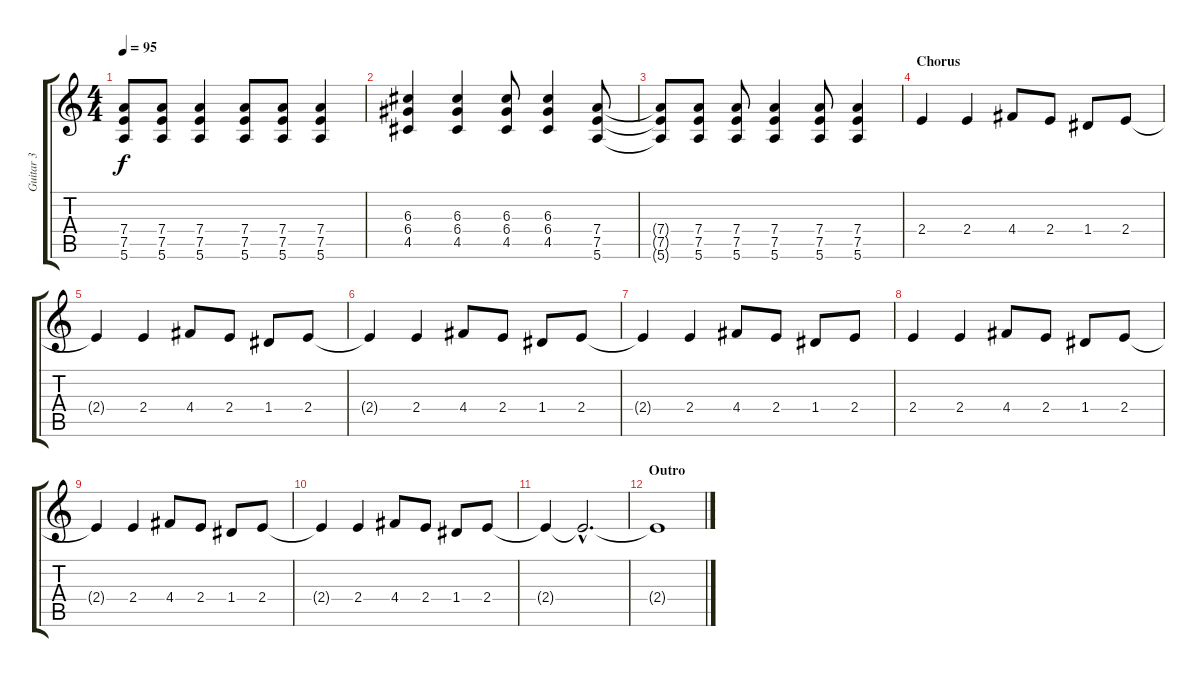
\track ("Guitar 3" "Guitar 3") {instrument electricguitarjazz}
\staff {score tabs}
\tuning (E4 B3 G3 D3 A2 E2) {hide}
\ts (4 4)
\tempo 95
\clef g2
\ks c
(7.4{t} 7.5{t} 5.6{t}).8{dy f} (7.4 7.5 5.6).8 (7.4 7.5 5.6).4 (7.4 7.5 5.6).8 (7.4 7.5 5.6).8 (7.4 7.5 5.6).4 |
(6.3 6.4 4.5).4 (6.3 6.4 4.5).4 (6.3 6.4 4.5).8 (6.3 6.4 4.5).4 (7.4 7.5 5.6).8 |
(7.4{t} 7.5{t} 5.6{t}).8 (7.4 7.5 5.6).8 (7.4 7.5 5.6).8 (7.4 7.5 5.6).4 (7.4 7.5 5.6).8 (7.4 7.5 5.6).4 |
\section ("" "Chorus")
2.4.4{volume 11 instrument overdrivenguitar} 2.4.4 4.4.8 2.4.8 1.4.8 2.4.8 |
2.4{t}.4 2.4.4 4.4.8 2.4.8 1.4.8 2.4.8 |
2.4{t}.4{volume 11 instrument overdrivenguitar} 2.4.4 4.4.8 2.4.8 1.4.8 2.4.8 |
2.4{t}.4 2.4.4 4.4.8 2.4.8 1.4.8 2.4.8 |
2.4.4{volume 11 instrument overdrivenguitar} 2.4.4 4.4.8 2.4.8 1.4.8 2.4.8 |
2.4{t}.4 2.4.4 4.4.8 2.4.8 1.4.8 2.4.8 |
2.4{t}.4{volume 11 instrument overdrivenguitar} 2.4.4 4.4.8 2.4.8 1.4.8 2.4.8 |
2.4{t}.4{volume 0} 2.4{hac t}.2{d} |
\section ("" "Outro")
2.4{t}.1
